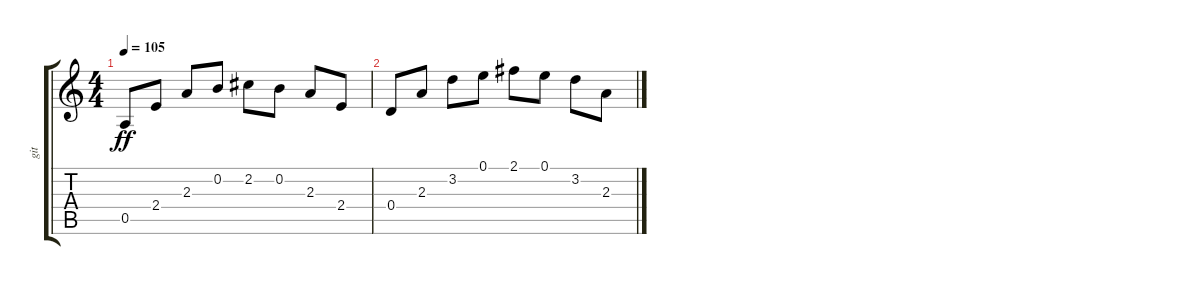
\track ("git" "git") {instrument electricguitarclean}
\staff {score tabs}
\tuning (E4 B3 G3 D3 A2 E2) {hide}
\ts (4 4)
\tempo 105
\clef g2
\ks c
0.5.8{dy ff} 2.4.8 2.3.8 0.2.8 2.2.8 0.2.8 2.3.8 2.4.8 |
0.4.8 2.3.8 3.2.8 0.1.8 2.1.8 0.1.8 3.2.8 2.3.8
